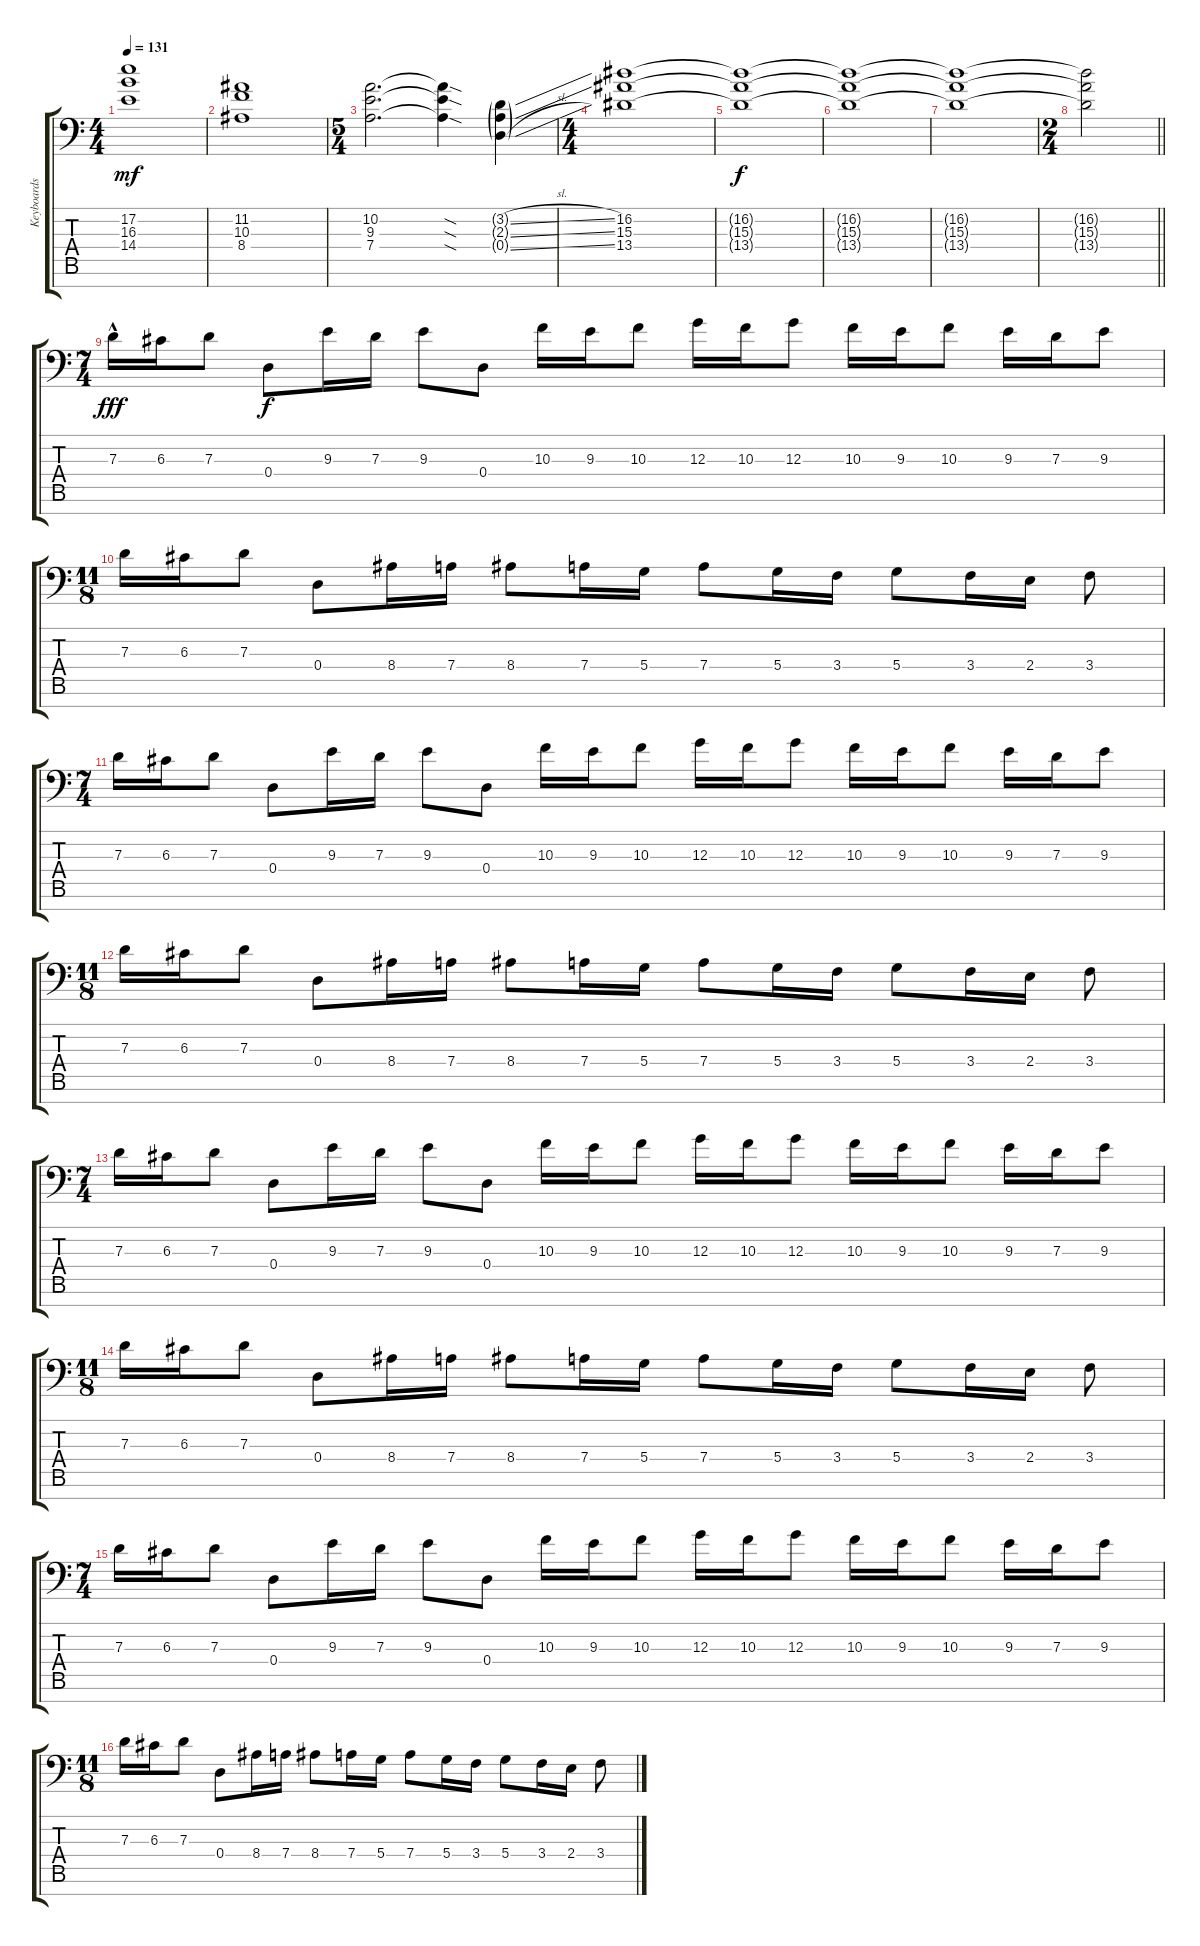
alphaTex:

\track ("Keyboards 2" "Keyboards ") {instrument stringensemble1}
\staff {score tabs}
\tuning (E4 B3 G3 D3 A2 E2 A1) {hide}
\ts (4 4)
\tempo 131
\clef f4
\ks c
(17.2 16.3 14.4).1{dy mf instrument stringensemble1} |
(11.2 10.3 8.4).1 |
\ts (5 4)
(10.2 9.3 7.4).2{d} (10.2{sod t} 9.3{sod t} 7.4{sod t}).4 (3.2{sl g} 2.3{sl g} 0.4{sl g}).4 |
\ts (4 4)
(16.2 15.3 13.4).1 |
(16.2{t} 15.3{t} 13.4{t}).1{dy f} |
(16.2{t} 15.3{t} 13.4{t}).1 |
(16.2{t} 15.3{t} 13.4{t}).1 |
\ts (2 4)
\barLineRight lightlight
(16.2{t} 15.3{t} 13.4{t}).2 |
\ts (7 4)
7.3{hac}.16{dy fff} 6.3.16 7.3.8 0.4.8{dy f} 9.3.16 7.3.16 9.3.8 0.4.8 10.3.16 9.3.16 10.3.8 12.3.16 10.3.16 12.3.8 10.3.16 9.3.16 10.3.8 9.3.16 7.3.16 9.3.8 |
\ts (11 8)
7.3.16 6.3.16 7.3.8 0.4.8 8.4.16 7.4.16 8.4.8 7.4.16 5.4.16 7.4.8 5.4.16 3.4.16 5.4.8 3.4.16 2.4.16 3.4.8 |
\ts (7 4)
7.3.16 6.3.16 7.3.8 0.4.8 9.3.16 7.3.16 9.3.8 0.4.8 10.3.16 9.3.16 10.3.8 12.3.16 10.3.16 12.3.8 10.3.16 9.3.16 10.3.8 9.3.16 7.3.16 9.3.8 |
\ts (11 8)
7.3.16 6.3.16 7.3.8 0.4.8 8.4.16 7.4.16 8.4.8 7.4.16 5.4.16 7.4.8 5.4.16 3.4.16 5.4.8 3.4.16 2.4.16 3.4.8 |
\ts (7 4)
7.3.16 6.3.16 7.3.8 0.4.8 9.3.16 7.3.16 9.3.8 0.4.8 10.3.16 9.3.16 10.3.8 12.3.16 10.3.16 12.3.8 10.3.16 9.3.16 10.3.8 9.3.16 7.3.16 9.3.8 |
\ts (11 8)
7.3.16 6.3.16 7.3.8 0.4.8 8.4.16 7.4.16 8.4.8 7.4.16 5.4.16 7.4.8 5.4.16 3.4.16 5.4.8 3.4.16 2.4.16 3.4.8 |
\ts (7 4)
7.3.16 6.3.16 7.3.8 0.4.8 9.3.16 7.3.16 9.3.8 0.4.8 10.3.16 9.3.16 10.3.8 12.3.16 10.3.16 12.3.8 10.3.16 9.3.16 10.3.8 9.3.16 7.3.16 9.3.8 |
\ts (11 8)
7.3.16 6.3.16 7.3.8 0.4.8 8.4.16 7.4.16 8.4.8 7.4.16 5.4.16 7.4.8 5.4.16 3.4.16 5.4.8 3.4.16 2.4.16 3.4.8
